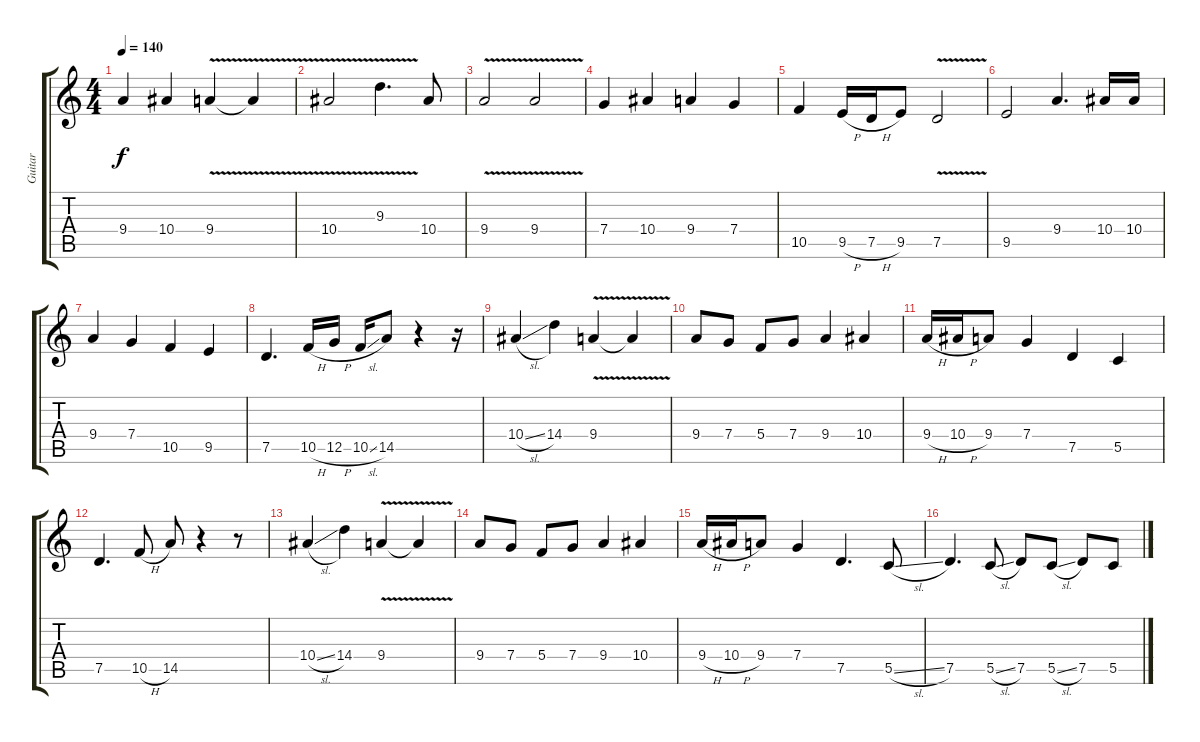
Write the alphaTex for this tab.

\track ("Guitar" "Guitar") {instrument distortionguitar}
\staff {score tabs}
\tuning (D4 A3 F3 C3 G2 D2) {hide}
\ts (4 4)
\tempo 140
\clef g2
\ks c
9.4.4{dy f} 10.4.4 9.4{v}.4 9.4{t}.4 |
10.4{v}.2 9.3{v}.4{d} 10.4.8 |
9.4{v}.2 9.4{v}.2 |
7.4.4 10.4.4 9.4.4 7.4.4 |
10.5.4 9.5{h}.16 7.5{h}.16 9.5.8 7.5{v}.2 |
9.5.2 9.4.4{d} 10.4.16 10.4.16 |
9.4.4 7.4.4 10.5.4 9.5.4 |
7.5.4{d} 10.5{h}.16 12.5{h}.16 10.5{sl}.16 14.5.8 r.4 r.16 |
10.4{sl}.4 14.4.4 9.4{v}.4 9.4{t}.4 |
9.4.8 7.4.8 5.4.8 7.4.8 9.4.4 10.4.4 |
9.4{h}.16 10.4{h}.16 9.4.8 7.4.4 7.5.4 5.5.4 |
7.5.4{d} 10.5{h}.8 14.5.8 r.4 r.8 |
10.4{sl}.4 14.4.4 9.4{v}.4 9.4{t}.4 |
9.4.8 7.4.8 5.4.8 7.4.8 9.4.4 10.4.4 |
9.4{h}.16 10.4{h}.16 9.4.8 7.4.4 7.5.4{d} 5.5{sl}.8 |
7.5.4{d} 5.5{sl}.8 7.5.8 5.5{sl}.8 7.5.8 5.5{sl}.8
